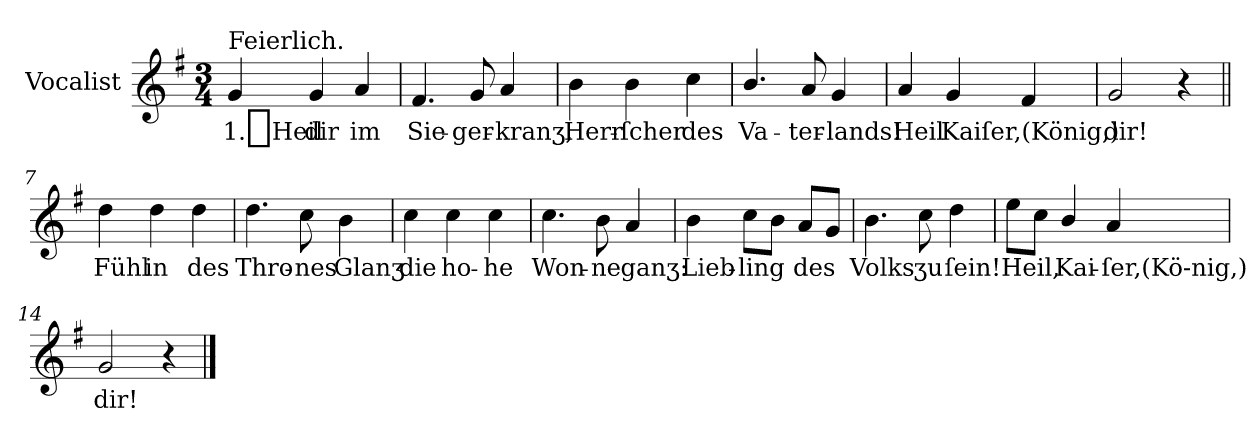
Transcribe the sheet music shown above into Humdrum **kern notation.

**kern	**text
*part1	*part1
*staff1	*staff1
*I"Vocalist	*
*k[f#]	*
*G:	*
*M3/4	*
=1	=1
!LO:TX:a:t=Feierlich.	!
4g	1._Heil
4g	dir
4a	im
=2	=2
4.f#	Sie-
8g	-ger-
4a	-kranʒ,
=3	=3
4b	Herr-
4b	-ſcher
4cc	des
=4	=4
4.b/	Va-
8a	-ter-
4g	-lands!
=5	=5
4a	Heil
4g	Kaiſer,(König,)
4f#	.
=6	=6
2g	dir!
4r	.
=7||	=7||
4dd	Fühl
4dd	in
4dd	des
=8	=8
4.dd	Thro-
8cc	-nes
4b	Glanʒ
=9	=9
4cc	die
4cc	ho-
4cc	-he
=10	=10
4.cc	Won-
8b	-ne
4a	ganʒ:
=11	=11
4b	Lieb-
8ccL	-ling
8bJ	.
8aL	des
8gJ	.
=12	=12
4.b	Volks
8cc	ʒu
4dd	ſein!
=13	=13
8eeL	Heil,
8ccJ	.
4b/	Kai-
4a	-ſer,(Kö-nig,)
=14	=14
2g	dir!
4r	.
==	==
*-	*-
